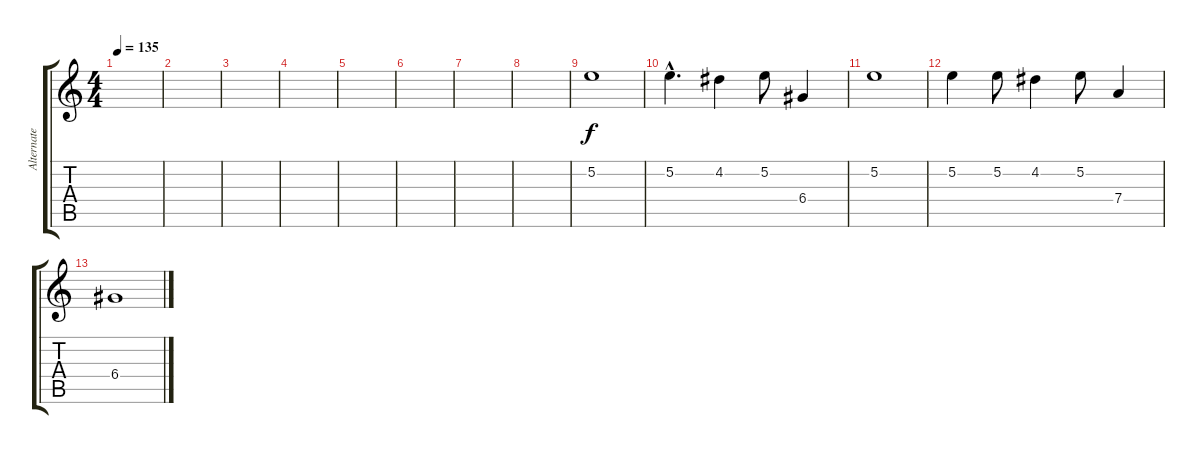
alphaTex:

\track ("Alternate Guitar" "Alternate ") {instrument acousticguitarsteel}
\staff {score tabs}
\tuning (E4 B3 G3 D3 A2 E2) {hide}
\ts (4 4)
\tempo 135
\clef g2
\ks c
|
|
|
|
|
|
|
|
5.2.1 |
5.2{hac}.4{d} 4.2.4 5.2.8 6.4.4 |
5.2.1 |
5.2.4 5.2.8 4.2.4 5.2.8 7.4.4 |
6.4.1
